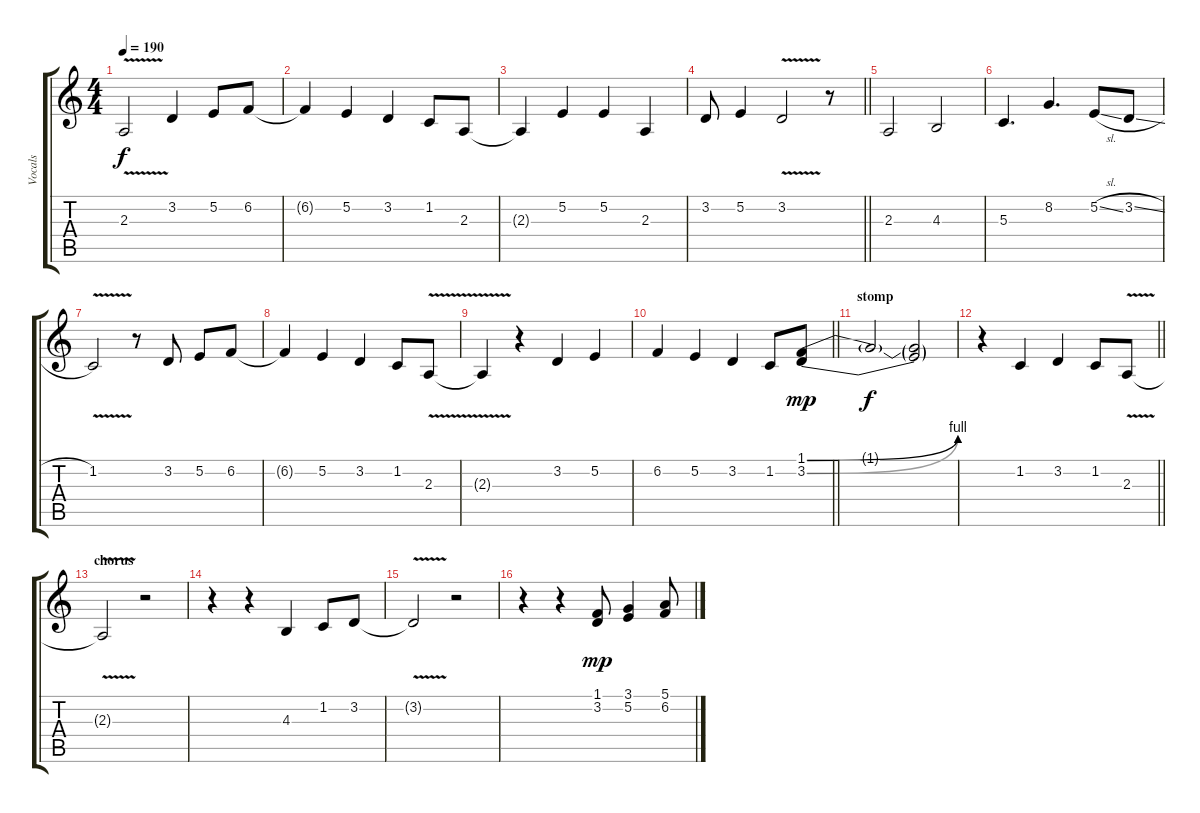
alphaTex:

\track ("Vocals" "Vocals") {instrument clarinet}
\staff {score tabs}
\tuning (E4 B3 G3 D3 A2 E2) {hide}
\ts (4 4)
\tempo 190
\clef g2
\ks c
2.3{v t}.2{dy f} 3.2.4 5.2.8 6.2.8 |
6.2{t}.4 5.2.4 3.2.4 1.2.8 2.3.8 |
2.3{t}.4 5.2.4 5.2.4 2.3.4 |
\barLineRight lightlight
3.2.8 5.2.4 3.2{v}.2 r.8 |
2.3.2 4.3.2 |
5.3.4{d} 8.2.4{d} 5.2{sl}.8 3.2{sl}.8 |
1.2{v}.2 r.8 3.2.8 5.2.8 6.2.8 |
6.2{t}.4 5.2.4 3.2.4 1.2.8 2.3{v}.8 |
2.3{t}.4 r.4 3.2.4 5.2.4 |
\barLineRight lightlight
6.2.4 5.2.4 3.2.4 1.2.8 (1.1{be (bend 0 0 60 4)} 3.2{be (bend 0 0 60 4)}).8{dy mp} |
\section ("" "stomp")
1.1{t}.2{dy f} (1.1{t} 3.2{t}).2 |
\barLineRight lightlight
r.4 1.2.4 3.2.4 1.2.8 2.3{v}.8 |
\section ("" "chorus")
2.3{t}.2 r.2 |
r.4 r.4 4.3.4 1.2.8 3.2.8 |
3.2{v t}.2 r.2 |
r.4 r.4 (1.1 3.2).8{dy mp} (3.1 5.2).4 (5.1 6.2).8
